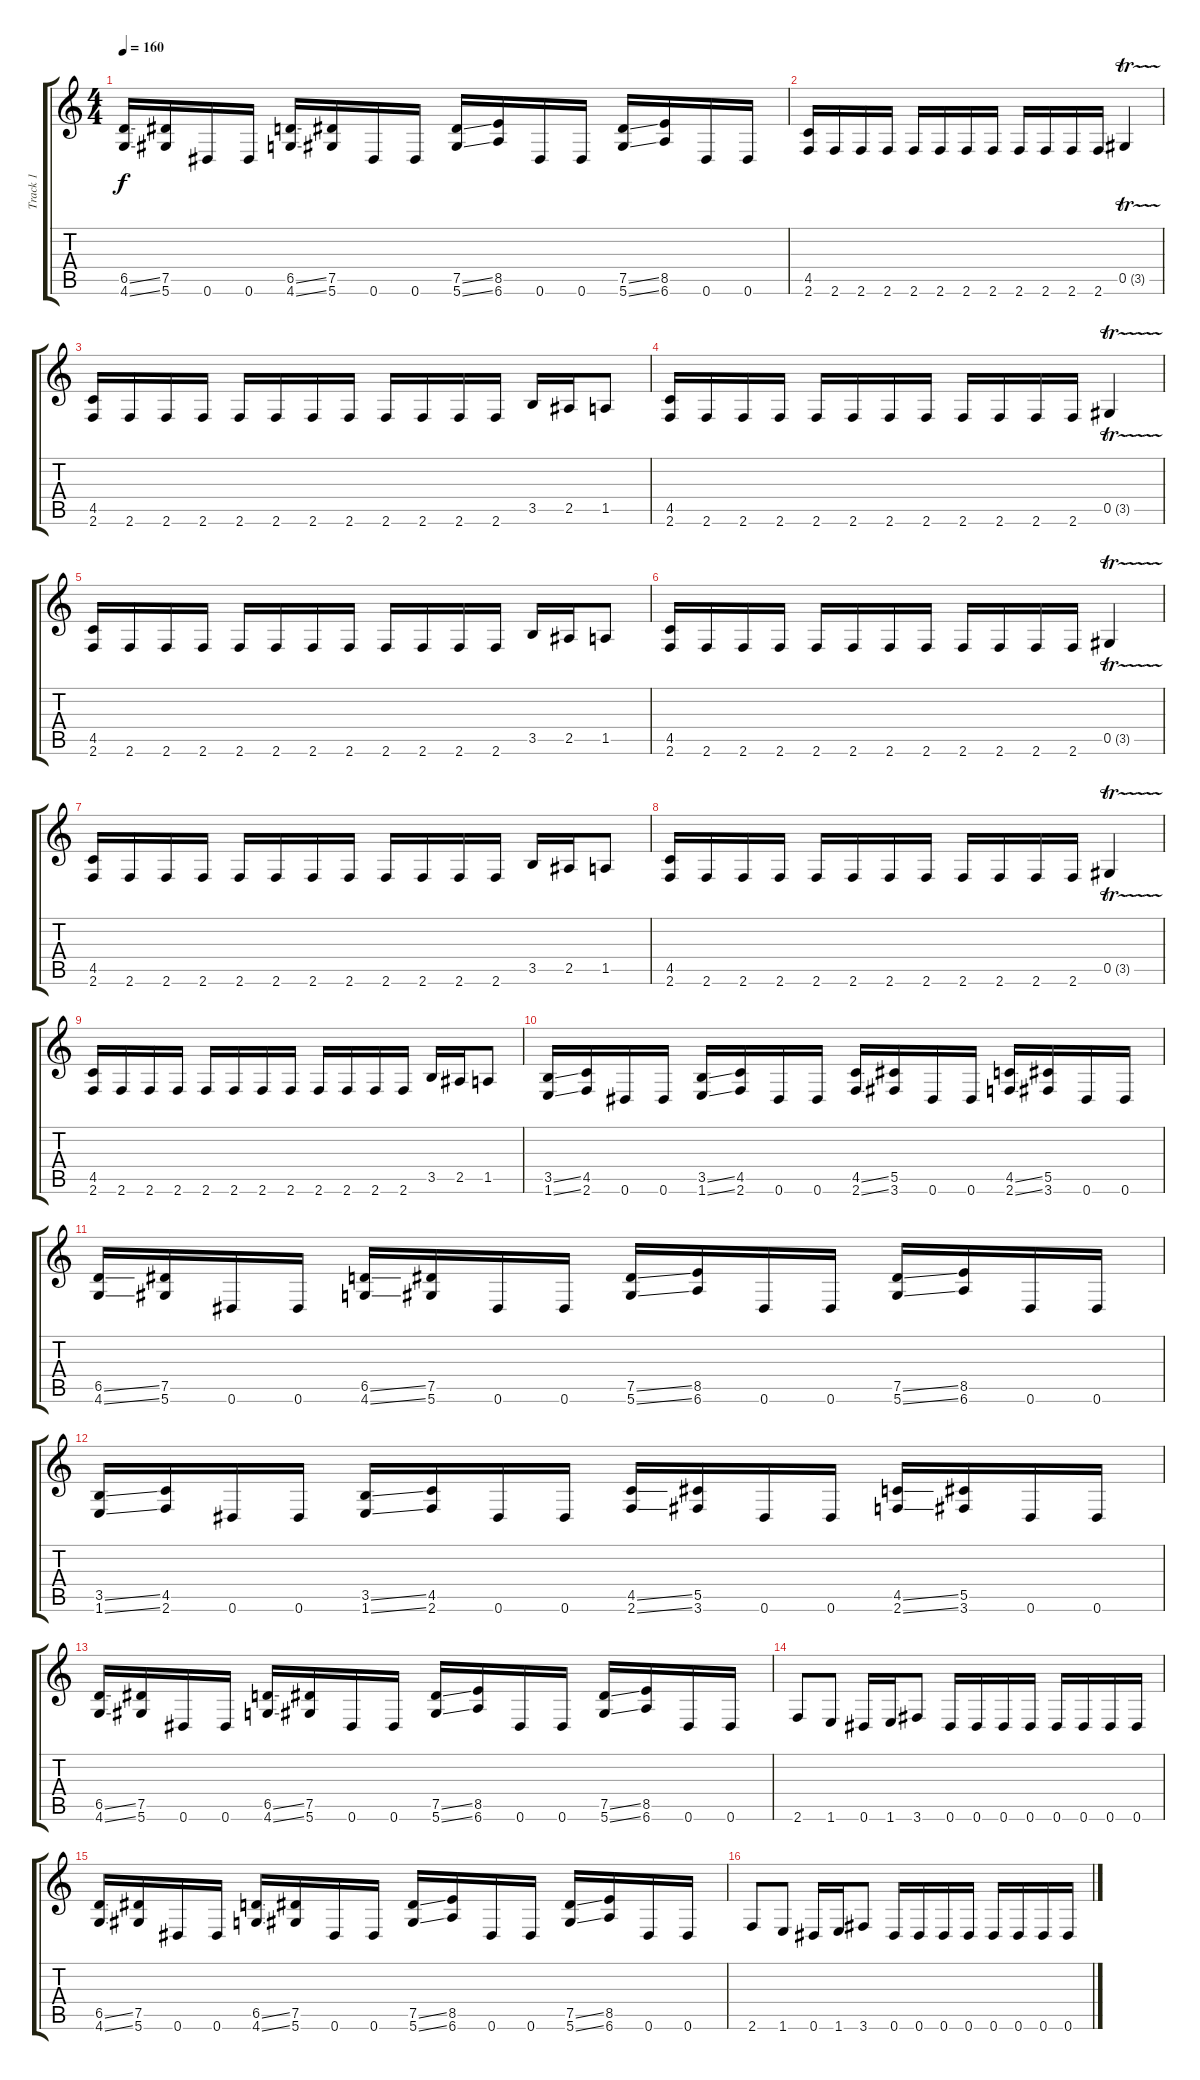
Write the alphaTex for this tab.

\track ("Track 1" "Track 1") {instrument distortionguitar}
\staff {score tabs}
\tuning (Eb4 Bb3 Gb3 Db3 Ab2 Eb2) {hide}
\ts (4 4)
\tempo 160
\clef g2
\ks c
(6.5{ss} 4.6{ss}).16{dy f} (7.5 5.6).16 0.6.16 0.6.16 (6.5{ss} 4.6{ss}).16 (7.5 5.6).16 0.6.16 0.6.16 (7.5{ss} 5.6{ss}).16 (8.5 6.6).16 0.6.16 0.6.16 (7.5{ss} 5.6{ss}).16 (8.5 6.6).16 0.6.16 0.6.16 |
(4.5 2.6).16 2.6.16 2.6.16 2.6.16 2.6.16 2.6.16 2.6.16 2.6.16 2.6.16 2.6.16 2.6.16 2.6.16 0.5{tr (3 32)}.4 |
(4.5 2.6).16 2.6.16 2.6.16 2.6.16 2.6.16 2.6.16 2.6.16 2.6.16 2.6.16 2.6.16 2.6.16 2.6.16 3.5.16 2.5.16 1.5.8 |
(4.5 2.6).16 2.6.16 2.6.16 2.6.16 2.6.16 2.6.16 2.6.16 2.6.16 2.6.16 2.6.16 2.6.16 2.6.16 0.5{tr (3 32)}.4 |
(4.5 2.6).16 2.6.16 2.6.16 2.6.16 2.6.16 2.6.16 2.6.16 2.6.16 2.6.16 2.6.16 2.6.16 2.6.16 3.5.16 2.5.16 1.5.8 |
(4.5 2.6).16 2.6.16 2.6.16 2.6.16 2.6.16 2.6.16 2.6.16 2.6.16 2.6.16 2.6.16 2.6.16 2.6.16 0.5{tr (3 32)}.4 |
(4.5 2.6).16 2.6.16 2.6.16 2.6.16 2.6.16 2.6.16 2.6.16 2.6.16 2.6.16 2.6.16 2.6.16 2.6.16 3.5.16 2.5.16 1.5.8 |
(4.5 2.6).16 2.6.16 2.6.16 2.6.16 2.6.16 2.6.16 2.6.16 2.6.16 2.6.16 2.6.16 2.6.16 2.6.16 0.5{tr (3 32)}.4 |
(4.5 2.6).16 2.6.16 2.6.16 2.6.16 2.6.16 2.6.16 2.6.16 2.6.16 2.6.16 2.6.16 2.6.16 2.6.16 3.5.16 2.5.16 1.5.8 |
(3.5{ss} 1.6{ss}).16 (4.5 2.6).16 0.6.16 0.6.16 (3.5{ss} 1.6{ss}).16 (4.5 2.6).16 0.6.16 0.6.16 (4.5{ss} 2.6{ss}).16 (5.5 3.6).16 0.6.16 0.6.16 (4.5{ss} 2.6{ss}).16 (5.5 3.6).16 0.6.16 0.6.16 |
(6.5{ss} 4.6{ss}).16 (7.5 5.6).16 0.6.16 0.6.16 (6.5{ss} 4.6{ss}).16 (7.5 5.6).16 0.6.16 0.6.16 (7.5{ss} 5.6{ss}).16 (8.5 6.6).16 0.6.16 0.6.16 (7.5{ss} 5.6{ss}).16 (8.5 6.6).16 0.6.16 0.6.16 |
(3.5{ss} 1.6{ss}).16 (4.5 2.6).16 0.6.16 0.6.16 (3.5{ss} 1.6{ss}).16 (4.5 2.6).16 0.6.16 0.6.16 (4.5{ss} 2.6{ss}).16 (5.5 3.6).16 0.6.16 0.6.16 (4.5{ss} 2.6{ss}).16 (5.5 3.6).16 0.6.16 0.6.16 |
(6.5{ss} 4.6{ss}).16 (7.5 5.6).16 0.6.16 0.6.16 (6.5{ss} 4.6{ss}).16 (7.5 5.6).16 0.6.16 0.6.16 (7.5{ss} 5.6{ss}).16 (8.5 6.6).16 0.6.16 0.6.16 (7.5{ss} 5.6{ss}).16 (8.5 6.6).16 0.6.16 0.6.16 |
2.6.8 1.6.8 0.6.16 1.6.16 3.6.8 0.6.16 0.6.16 0.6.16 0.6.16 0.6.16 0.6.16 0.6.16 0.6.16 |
(6.5{ss} 4.6{ss}).16 (7.5 5.6).16 0.6.16 0.6.16 (6.5{ss} 4.6{ss}).16 (7.5 5.6).16 0.6.16 0.6.16 (7.5{ss} 5.6{ss}).16 (8.5 6.6).16 0.6.16 0.6.16 (7.5{ss} 5.6{ss}).16 (8.5 6.6).16 0.6.16 0.6.16 |
2.6.8 1.6.8 0.6.16 1.6.16 3.6.8 0.6.16 0.6.16 0.6.16 0.6.16 0.6.16 0.6.16 0.6.16 0.6.16
